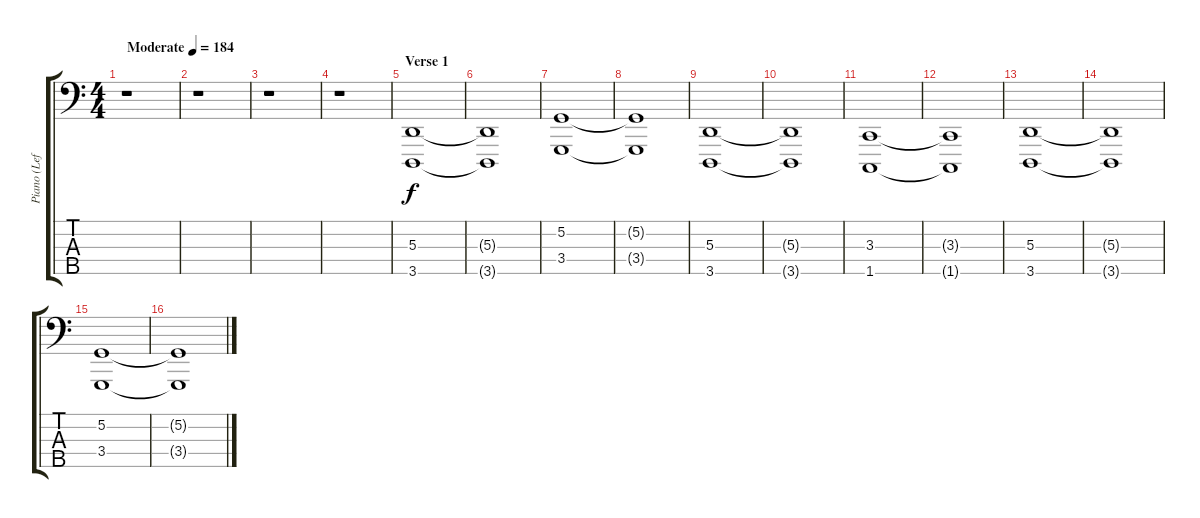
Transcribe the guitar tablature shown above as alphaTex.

\track ("Piano (Left Hand)" "Piano (Lef") {instrument acousticgrandpiano}
\staff {score tabs}
\tuning (G2 D2 A1 E1 B0) {hide}
\ts (4 4)
\tempo (184 "Moderate")
\clef f4
\ks c
r.1{dy f instrument acousticgrandpiano} |
r.1 |
r.1 |
r.1 |
\section ("" "Verse 1")
(5.3 3.5).1 |
(5.3{t} 3.5{t}).1 |
(5.2 3.4).1 |
(5.2{t} 3.4{t}).1 |
(5.3 3.5).1 |
(5.3{t} 3.5{t}).1 |
(3.3 1.5).1 |
(3.3{t} 1.5{t}).1 |
(5.3 3.5).1 |
(5.3{t} 3.5{t}).1 |
(5.2 3.4).1 |
(5.2{t} 3.4{t}).1
